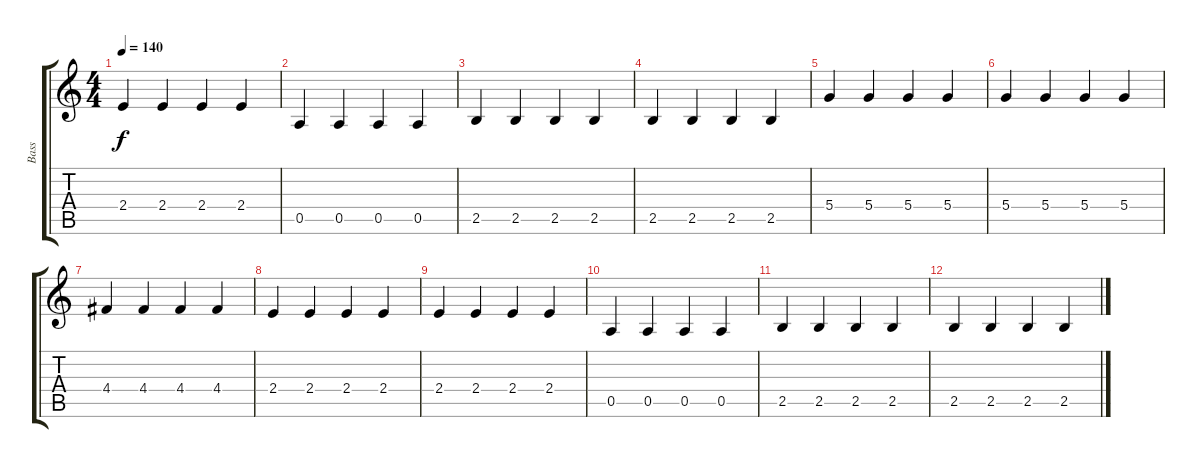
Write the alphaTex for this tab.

\track ("Bass" "Bass") {instrument fretlessbass}
\staff {score tabs}
\tuning (E4 B3 G3 D3 A2 E2) {hide}
\ts (4 4)
\tempo 140
\clef g2
\ks c
2.4.4{dy f} 2.4.4 2.4.4 2.4.4 |
0.5.4 0.5.4 0.5.4 0.5.4 |
2.5.4 2.5.4 2.5.4 2.5.4 |
2.5.4 2.5.4 2.5.4 2.5.4 |
5.4.4 5.4.4 5.4.4 5.4.4 |
5.4.4 5.4.4 5.4.4 5.4.4 |
4.4.4 4.4.4 4.4.4 4.4.4 |
2.4.4 2.4.4 2.4.4 2.4.4 |
2.4.4 2.4.4 2.4.4 2.4.4 |
0.5.4 0.5.4 0.5.4 0.5.4 |
2.5.4 2.5.4 2.5.4 2.5.4 |
2.5.4 2.5.4 2.5.4 2.5.4
